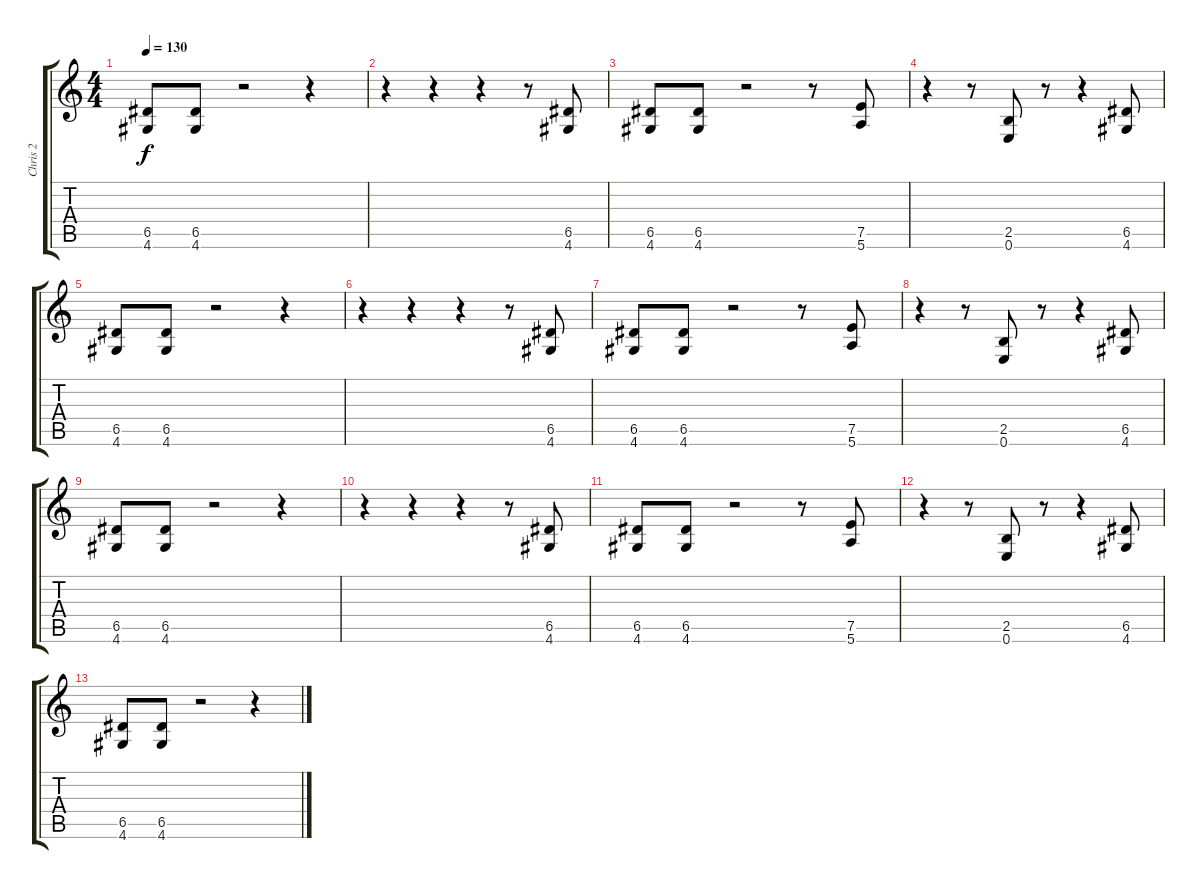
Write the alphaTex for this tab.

\track ("Chris 2" "Chris 2") {instrument distortionguitar}
\staff {score tabs}
\tuning (E4 B3 G3 D3 A2 E2) {hide}
\ts (4 4)
\tempo 130
\clef g2
\ks c
(6.5 4.6).8{dy f volume 0} (6.5 4.6).8 r.2 r.4 |
r.4 r.4 r.4 r.8 (6.5 4.6).8 |
(6.5 4.6).8 (6.5 4.6).8 r.2 r.8 (7.5 5.6).8 |
r.4 r.8 (2.5 0.6).8 r.8 r.4 (6.5 4.6).8 |
(6.5 4.6).8{volume 9} (6.5 4.6).8 r.2 r.4 |
r.4 r.4 r.4 r.8 (6.5 4.6).8 |
(6.5 4.6).8 (6.5 4.6).8 r.2 r.8 (7.5 5.6).8 |
r.4 r.8 (2.5 0.6).8 r.8 r.4 (6.5 4.6).8 |
(6.5 4.6).8{volume 13} (6.5 4.6).8 r.2 r.4 |
r.4 r.4 r.4 r.8 (6.5 4.6).8 |
(6.5 4.6).8 (6.5 4.6).8 r.2 r.8 (7.5 5.6).8 |
r.4 r.8 (2.5 0.6).8 r.8 r.4 (6.5 4.6).8 |
(6.5 4.6).8 (6.5 4.6).8 r.2 r.4
